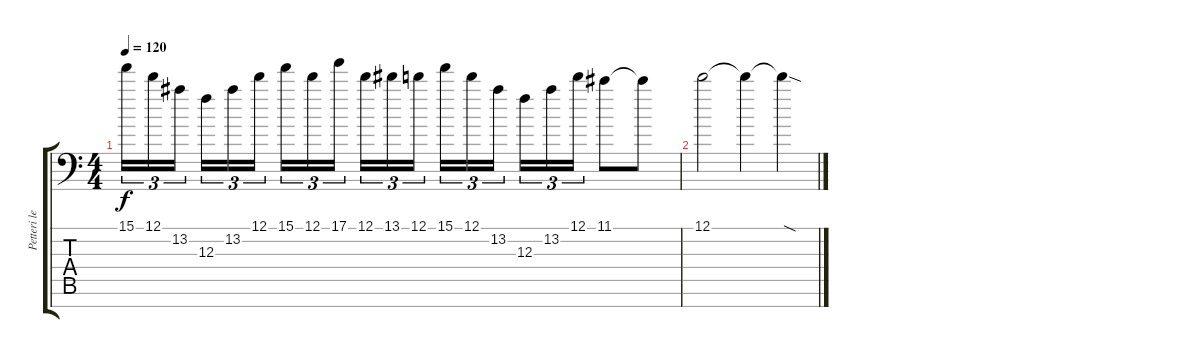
\track ("Petteri lead" "Petteri le") {instrument distortionguitar}
\staff {score tabs}
\tuning (D4 A3 F3 C3 G2 D2 G1) {hide}
\ts (4 4)
\tempo 120
\clef f4
\ks c
15.1.16{tu (3 2) dy f} 12.1.16{tu (3 2)} 13.2.16{tu (3 2) beam splitsecondary} 12.3.16{tu (3 2)} 13.2.16{tu (3 2)} 12.1.16{tu (3 2)} 15.1.16{tu (3 2)} 12.1.16{tu (3 2)} 17.1.16{tu (3 2) beam splitsecondary} 12.1.16{tu (3 2)} 13.1.16{tu (3 2)} 12.1.16{tu (3 2)} 15.1.16{tu (3 2)} 12.1.16{tu (3 2)} 13.2.16{tu (3 2) beam splitsecondary} 12.3.16{tu (3 2)} 13.2.16{tu (3 2)} 12.1.16{tu (3 2)} 11.1.8 11.1{t}.8 |
12.1.2 12.1{t}.4 12.1{sod t}.4
